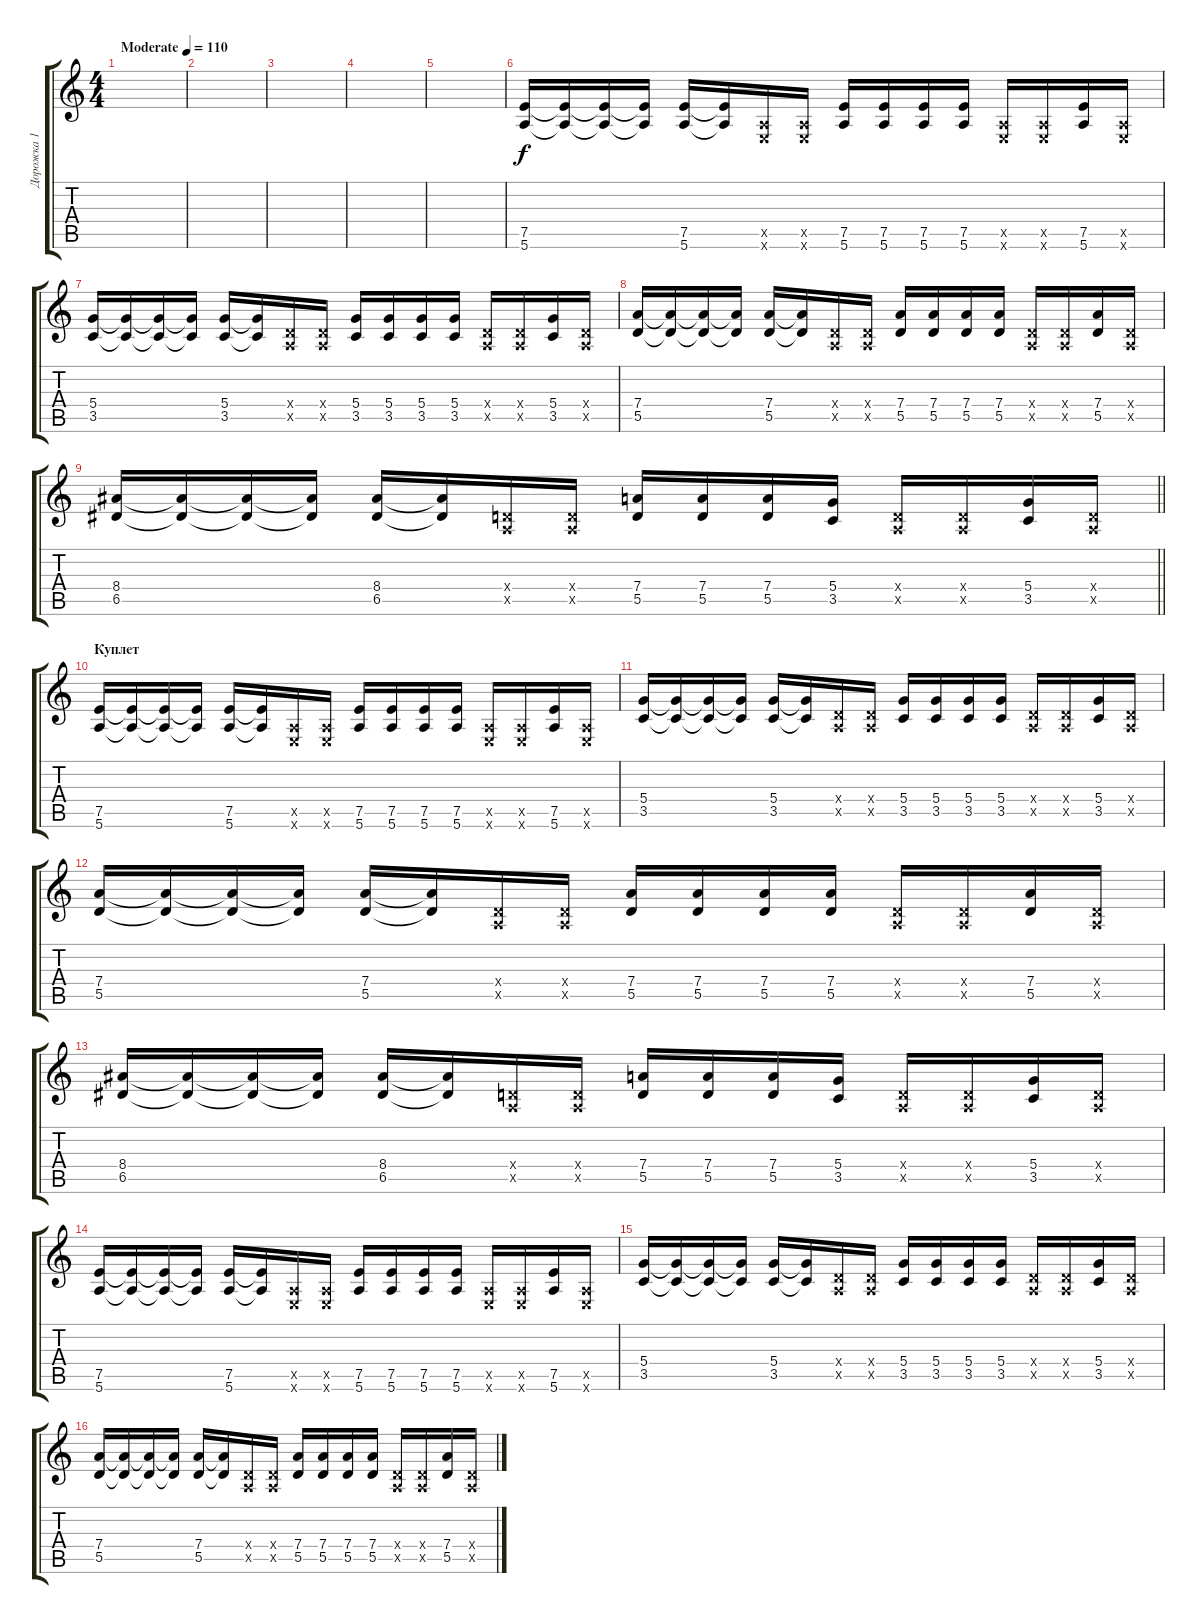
\track ("Дорожка 1" "Дорожка 1") {instrument distortionguitar}
\staff {score tabs}
\tuning (E4 B3 G3 D3 A2 E2) {hide}
\ts (4 4)
\tempo (110 "Moderate")
\clef g2
\ks c
|
|
|
|
|
(7.5 5.6).16 (7.5{t} 5.6{t}).16 (7.5{t} 5.6{t}).16 (7.5{t} 5.6{t}).16 (7.5 5.6).16 (7.5{t} 5.6{t}).16 (0.5{x} 0.6{x}).16 (0.5{x} 0.6{x}).16 (7.5 5.6).16 (7.5 5.6).16 (7.5 5.6).16 (7.5 5.6).16 (0.5{x} 0.6{x}).16 (0.5{x} 0.6{x}).16 (7.5 5.6).16 (0.5{x} 0.6{x}).16 |
(5.4 3.5).16 (5.4{t} 3.5{t}).16 (5.4{t} 3.5{t}).16 (5.4{t} 3.5{t}).16 (5.4 3.5).16 (5.4{t} 3.5{t}).16 (0.4{x} 0.5{x}).16 (0.4{x} 0.5{x}).16 (5.4 3.5).16 (5.4 3.5).16 (5.4 3.5).16 (5.4 3.5).16 (0.4{x} 0.5{x}).16 (0.4{x} 0.5{x}).16 (5.4 3.5).16 (0.4{x} 0.5{x}).16 |
(7.4 5.5).16 (7.4{t} 5.5{t}).16 (7.4{t} 5.5{t}).16 (7.4{t} 5.5{t}).16 (7.4 5.5).16 (7.4{t} 5.5{t}).16 (0.4{x} 0.5{x}).16 (0.4{x} 0.5{x}).16 (7.4 5.5).16 (7.4 5.5).16 (7.4 5.5).16 (7.4 5.5).16 (0.4{x} 0.5{x}).16 (0.4{x} 0.5{x}).16 (7.4 5.5).16 (0.4{x} 0.5{x}).16 |
\barLineRight lightlight
(8.4 6.5).16 (8.4{t} 6.5{t}).16 (8.4{t} 6.5{t}).16 (8.4{t} 6.5{t}).16 (8.4 6.5).16 (8.4{t} 6.5{t}).16 (0.4{x} 0.5{x}).16 (0.4{x} 0.5{x}).16 (7.4 5.5).16 (7.4 5.5).16 (7.4 5.5).16 (5.4 3.5).16 (0.4{x} 0.5{x}).16 (0.4{x} 0.5{x}).16 (5.4 3.5).16 (0.4{x} 0.5{x}).16 |
\section ("" "Куплет")
(7.5 5.6).16{volume 7} (7.5{t} 5.6{t}).16 (7.5{t} 5.6{t}).16 (7.5{t} 5.6{t}).16 (7.5 5.6).16 (7.5{t} 5.6{t}).16 (0.5{x} 0.6{x}).16 (0.5{x} 0.6{x}).16 (7.5 5.6).16 (7.5 5.6).16 (7.5 5.6).16 (7.5 5.6).16 (0.5{x} 0.6{x}).16 (0.5{x} 0.6{x}).16 (7.5 5.6).16 (0.5{x} 0.6{x}).16 |
(5.4 3.5).16 (5.4{t} 3.5{t}).16 (5.4{t} 3.5{t}).16 (5.4{t} 3.5{t}).16 (5.4 3.5).16 (5.4{t} 3.5{t}).16 (0.4{x} 0.5{x}).16 (0.4{x} 0.5{x}).16 (5.4 3.5).16 (5.4 3.5).16 (5.4 3.5).16 (5.4 3.5).16 (0.4{x} 0.5{x}).16 (0.4{x} 0.5{x}).16 (5.4 3.5).16 (0.4{x} 0.5{x}).16 |
(7.4 5.5).16 (7.4{t} 5.5{t}).16 (7.4{t} 5.5{t}).16 (7.4{t} 5.5{t}).16 (7.4 5.5).16 (7.4{t} 5.5{t}).16 (0.4{x} 0.5{x}).16 (0.4{x} 0.5{x}).16 (7.4 5.5).16 (7.4 5.5).16 (7.4 5.5).16 (7.4 5.5).16 (0.4{x} 0.5{x}).16 (0.4{x} 0.5{x}).16 (7.4 5.5).16 (0.4{x} 0.5{x}).16 |
(8.4 6.5).16 (8.4{t} 6.5{t}).16 (8.4{t} 6.5{t}).16 (8.4{t} 6.5{t}).16 (8.4 6.5).16 (8.4{t} 6.5{t}).16 (0.4{x} 0.5{x}).16 (0.4{x} 0.5{x}).16 (7.4 5.5).16 (7.4 5.5).16 (7.4 5.5).16 (5.4 3.5).16 (0.4{x} 0.5{x}).16 (0.4{x} 0.5{x}).16 (5.4 3.5).16 (0.4{x} 0.5{x}).16 |
(7.5 5.6).16 (7.5{t} 5.6{t}).16 (7.5{t} 5.6{t}).16 (7.5{t} 5.6{t}).16 (7.5 5.6).16 (7.5{t} 5.6{t}).16 (0.5{x} 0.6{x}).16 (0.5{x} 0.6{x}).16 (7.5 5.6).16 (7.5 5.6).16 (7.5 5.6).16 (7.5 5.6).16 (0.5{x} 0.6{x}).16 (0.5{x} 0.6{x}).16 (7.5 5.6).16 (0.5{x} 0.6{x}).16 |
(5.4 3.5).16 (5.4{t} 3.5{t}).16 (5.4{t} 3.5{t}).16 (5.4{t} 3.5{t}).16 (5.4 3.5).16 (5.4{t} 3.5{t}).16 (0.4{x} 0.5{x}).16 (0.4{x} 0.5{x}).16 (5.4 3.5).16 (5.4 3.5).16 (5.4 3.5).16 (5.4 3.5).16 (0.4{x} 0.5{x}).16 (0.4{x} 0.5{x}).16 (5.4 3.5).16 (0.4{x} 0.5{x}).16 |
(7.4 5.5).16 (7.4{t} 5.5{t}).16 (7.4{t} 5.5{t}).16 (7.4{t} 5.5{t}).16 (7.4 5.5).16 (7.4{t} 5.5{t}).16 (0.4{x} 0.5{x}).16 (0.4{x} 0.5{x}).16 (7.4 5.5).16 (7.4 5.5).16 (7.4 5.5).16 (7.4 5.5).16 (0.4{x} 0.5{x}).16 (0.4{x} 0.5{x}).16 (7.4 5.5).16 (0.4{x} 0.5{x}).16
